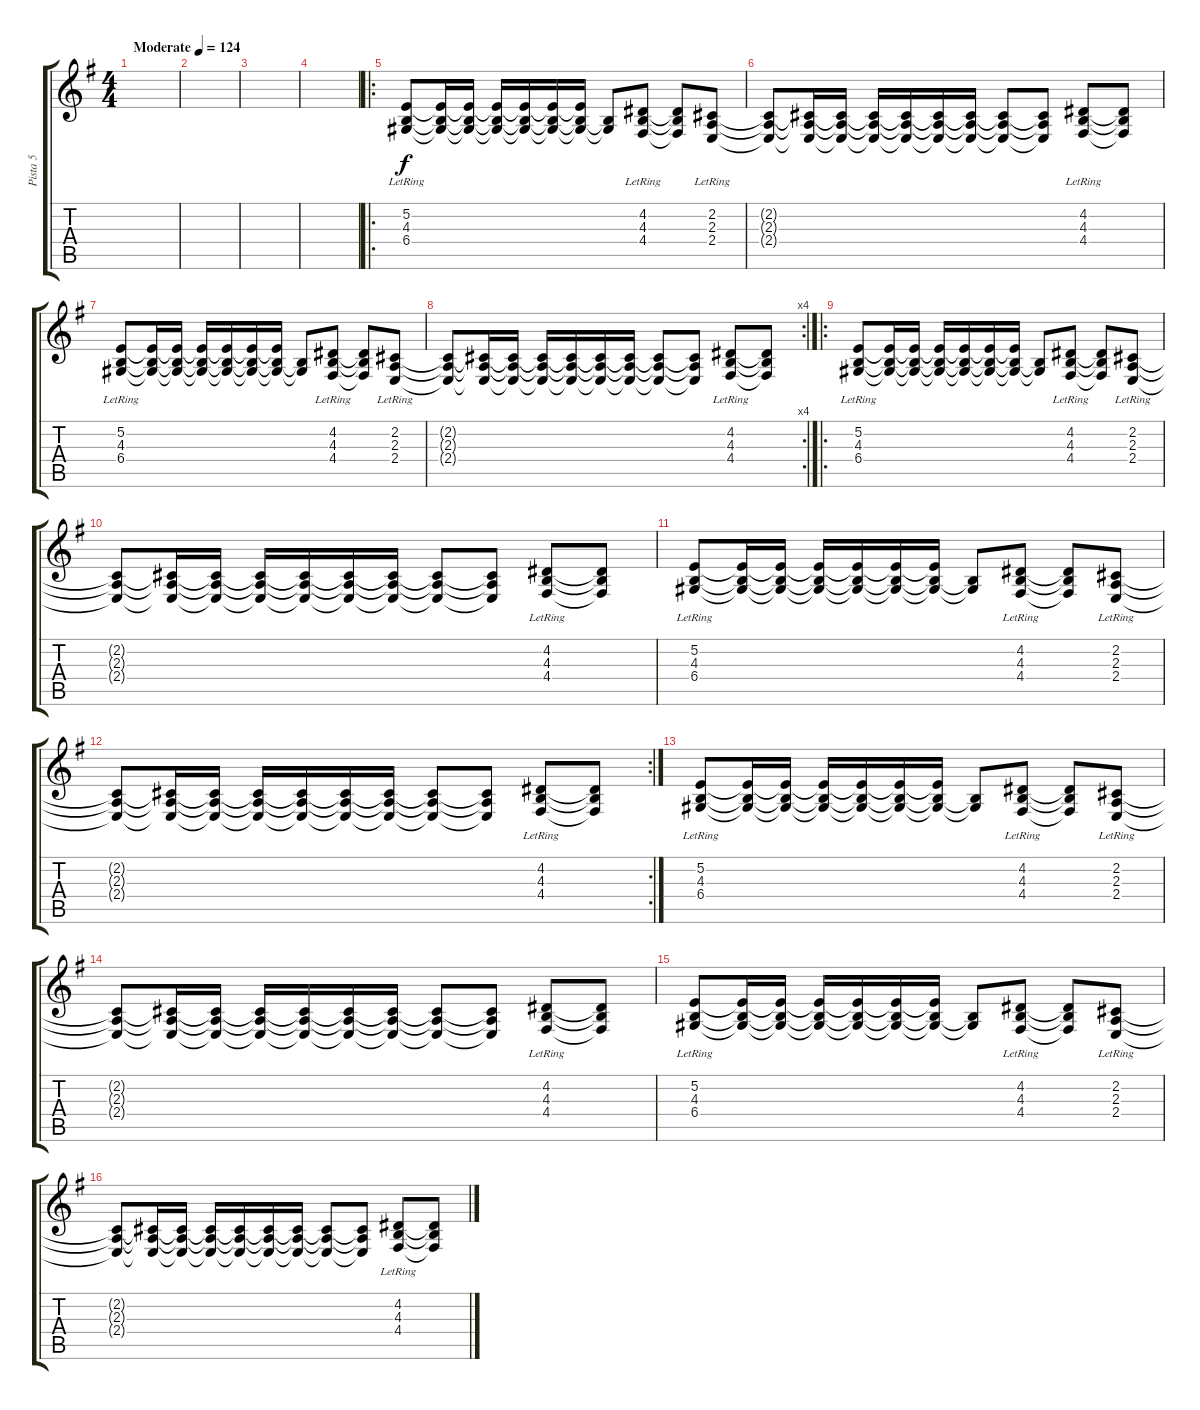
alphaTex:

\track ("Pista 5" "Pista 5") {instrument acousticgrandpiano}
\staff {score tabs}
\tuning (E4 B3 G3 D3 A2 E2) {hide}
\ts (4 4)
\tempo (124 "Moderate")
\clef g2
\ks g
|
|
|
|
\ro
(5.2{lr} 4.3{lr} 6.4{lr}).8 (5.2{t} 4.3{t} 6.4{t}).16 (5.2{t} 4.3{t} 6.4{t}).16 (5.2{t} 4.3{t} 6.4{t}).16 (5.2{t} 4.3{t} 6.4{t}).16 (5.2{t} 4.3{t} 6.4{t}).16 (5.2{t} 4.3{t} 6.4{t}).16 (4.3{t} 6.4{t}).8 (4.2{lr} 4.3{lr} 4.4{lr}).8 (4.2{t} 4.3{t} 4.4{t}).8 (2.2{lr} 2.3{lr} 2.4{lr}).8 |
(2.2{t} 2.3{t} 2.4{t}).8 (2.2{t} 2.3{t} 2.4{t}).16 (2.2{t} 2.3{t} 2.4{t}).16 (2.2{t} 2.3{t} 2.4{t}).16 (2.2{t} 2.3{t} 2.4{t}).16 (2.2{t} 2.3{t} 2.4{t}).16 (2.2{t} 2.3{t} 2.4{t}).16 (2.2{t} 2.3{t} 2.4{t}).8 (2.2{t} 2.3{t} 2.4{t}).8 (4.2{lr} 4.3{lr} 4.4{lr}).8 (4.2{t} 4.3{t} 4.4{t}).8 |
(5.2{lr} 4.3{lr} 6.4{lr}).8 (5.2{t} 4.3{t} 6.4{t}).16 (5.2{t} 4.3{t} 6.4{t}).16 (5.2{t} 4.3{t} 6.4{t}).16 (5.2{t} 4.3{t} 6.4{t}).16 (5.2{t} 4.3{t} 6.4{t}).16 (5.2{t} 4.3{t} 6.4{t}).16 (4.3{t} 6.4{t}).8 (4.2{lr} 4.3{lr} 4.4{lr}).8 (4.2{t} 4.3{t} 4.4{t}).8 (2.2{lr} 2.3{lr} 2.4{lr}).8 |
\rc 4
(2.2{t} 2.3{t} 2.4{t}).8 (2.2{t} 2.3{t} 2.4{t}).16 (2.2{t} 2.3{t} 2.4{t}).16 (2.2{t} 2.3{t} 2.4{t}).16 (2.2{t} 2.3{t} 2.4{t}).16 (2.2{t} 2.3{t} 2.4{t}).16 (2.2{t} 2.3{t} 2.4{t}).16 (2.2{t} 2.3{t} 2.4{t}).8 (2.2{t} 2.3{t} 2.4{t}).8 (4.2{lr} 4.3{lr} 4.4{lr}).8 (4.2{t} 4.3{t} 4.4{t}).8 |
\ro
(5.2{lr} 4.3{lr} 6.4{lr}).8 (5.2{t} 4.3{t} 6.4{t}).16 (5.2{t} 4.3{t} 6.4{t}).16 (5.2{t} 4.3{t} 6.4{t}).16 (5.2{t} 4.3{t} 6.4{t}).16 (5.2{t} 4.3{t} 6.4{t}).16 (5.2{t} 4.3{t} 6.4{t}).16 (4.3{t} 6.4{t}).8 (4.2{lr} 4.3{lr} 4.4{lr}).8 (4.2{t} 4.3{t} 4.4{t}).8 (2.2{lr} 2.3{lr} 2.4{lr}).8 |
(2.2{t} 2.3{t} 2.4{t}).8 (2.2{t} 2.3{t} 2.4{t}).16 (2.2{t} 2.3{t} 2.4{t}).16 (2.2{t} 2.3{t} 2.4{t}).16 (2.2{t} 2.3{t} 2.4{t}).16 (2.2{t} 2.3{t} 2.4{t}).16 (2.2{t} 2.3{t} 2.4{t}).16 (2.2{t} 2.3{t} 2.4{t}).8 (2.2{t} 2.3{t} 2.4{t}).8 (4.2{lr} 4.3{lr} 4.4{lr}).8 (4.2{t} 4.3{t} 4.4{t}).8 |
(5.2{lr} 4.3{lr} 6.4{lr}).8 (5.2{t} 4.3{t} 6.4{t}).16 (5.2{t} 4.3{t} 6.4{t}).16 (5.2{t} 4.3{t} 6.4{t}).16 (5.2{t} 4.3{t} 6.4{t}).16 (5.2{t} 4.3{t} 6.4{t}).16 (5.2{t} 4.3{t} 6.4{t}).16 (4.3{t} 6.4{t}).8 (4.2{lr} 4.3{lr} 4.4{lr}).8 (4.2{t} 4.3{t} 4.4{t}).8 (2.2{lr} 2.3{lr} 2.4{lr}).8 |
\rc 2
(2.2{t} 2.3{t} 2.4{t}).8 (2.2{t} 2.3{t} 2.4{t}).16 (2.2{t} 2.3{t} 2.4{t}).16 (2.2{t} 2.3{t} 2.4{t}).16 (2.2{t} 2.3{t} 2.4{t}).16 (2.2{t} 2.3{t} 2.4{t}).16 (2.2{t} 2.3{t} 2.4{t}).16 (2.2{t} 2.3{t} 2.4{t}).8 (2.2{t} 2.3{t} 2.4{t}).8 (4.2{lr} 4.3{lr} 4.4{lr}).8 (4.2{t} 4.3{t} 4.4{t}).8 |
(5.2{lr} 4.3{lr} 6.4{lr}).8 (5.2{t} 4.3{t} 6.4{t}).16 (5.2{t} 4.3{t} 6.4{t}).16 (5.2{t} 4.3{t} 6.4{t}).16 (5.2{t} 4.3{t} 6.4{t}).16 (5.2{t} 4.3{t} 6.4{t}).16 (5.2{t} 4.3{t} 6.4{t}).16 (4.3{t} 6.4{t}).8 (4.2{lr} 4.3{lr} 4.4{lr}).8 (4.2{t} 4.3{t} 4.4{t}).8 (2.2{lr} 2.3{lr} 2.4{lr}).8 |
(2.2{t} 2.3{t} 2.4{t}).8 (2.2{t} 2.3{t} 2.4{t}).16 (2.2{t} 2.3{t} 2.4{t}).16 (2.2{t} 2.3{t} 2.4{t}).16 (2.2{t} 2.3{t} 2.4{t}).16 (2.2{t} 2.3{t} 2.4{t}).16 (2.2{t} 2.3{t} 2.4{t}).16 (2.2{t} 2.3{t} 2.4{t}).8 (2.2{t} 2.3{t} 2.4{t}).8 (4.2{lr} 4.3{lr} 4.4{lr}).8 (4.2{t} 4.3{t} 4.4{t}).8 |
(5.2{lr} 4.3{lr} 6.4{lr}).8 (5.2{t} 4.3{t} 6.4{t}).16 (5.2{t} 4.3{t} 6.4{t}).16 (5.2{t} 4.3{t} 6.4{t}).16 (5.2{t} 4.3{t} 6.4{t}).16 (5.2{t} 4.3{t} 6.4{t}).16 (5.2{t} 4.3{t} 6.4{t}).16 (4.3{t} 6.4{t}).8 (4.2{lr} 4.3{lr} 4.4{lr}).8 (4.2{t} 4.3{t} 4.4{t}).8 (2.2{lr} 2.3{lr} 2.4{lr}).8 |
(2.2{t} 2.3{t} 2.4{t}).8 (2.2{t} 2.3{t} 2.4{t}).16 (2.2{t} 2.3{t} 2.4{t}).16 (2.2{t} 2.3{t} 2.4{t}).16 (2.2{t} 2.3{t} 2.4{t}).16 (2.2{t} 2.3{t} 2.4{t}).16 (2.2{t} 2.3{t} 2.4{t}).16 (2.2{t} 2.3{t} 2.4{t}).8 (2.2{t} 2.3{t} 2.4{t}).8 (4.2{lr} 4.3{lr} 4.4{lr}).8 (4.2{t} 4.3{t} 4.4{t}).8
